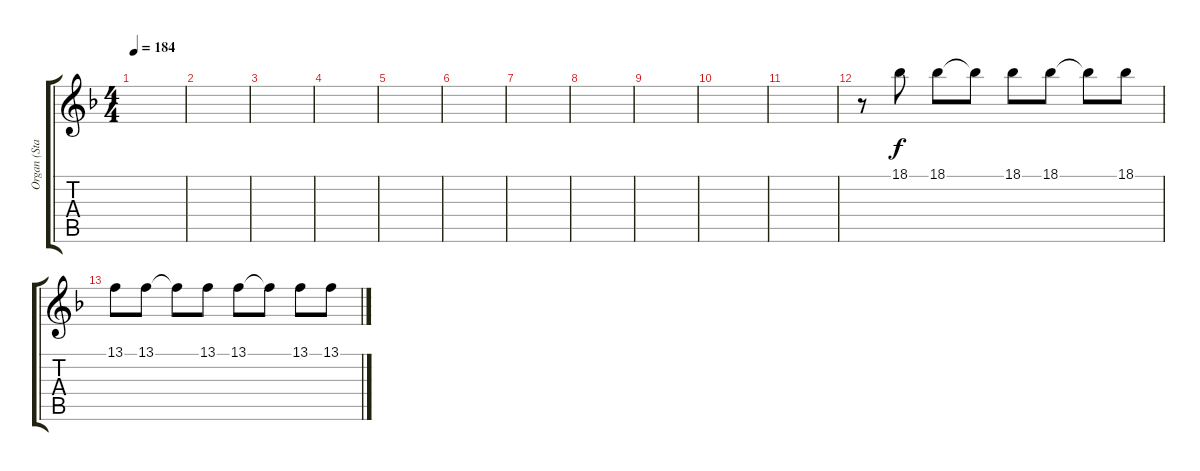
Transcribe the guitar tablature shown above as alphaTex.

\track ("Organ (Staff 1)" "Organ (Sta") {instrument drawbarorgan}
\staff {score tabs}
\tuning (E4 B3 G3 D3 A2 E2) {hide}
\ts (4 4)
\tempo 184
\clef g2
\ks dminor
|
|
|
|
|
|
|
|
|
|
|
r.8 18.1.8 18.1.8 18.1{t}.8 18.1.8 18.1.8 18.1{t}.8 18.1.8 |
13.1.8 13.1.8 13.1{t}.8 13.1.8 13.1.8 13.1{t}.8 13.1.8 13.1.8
